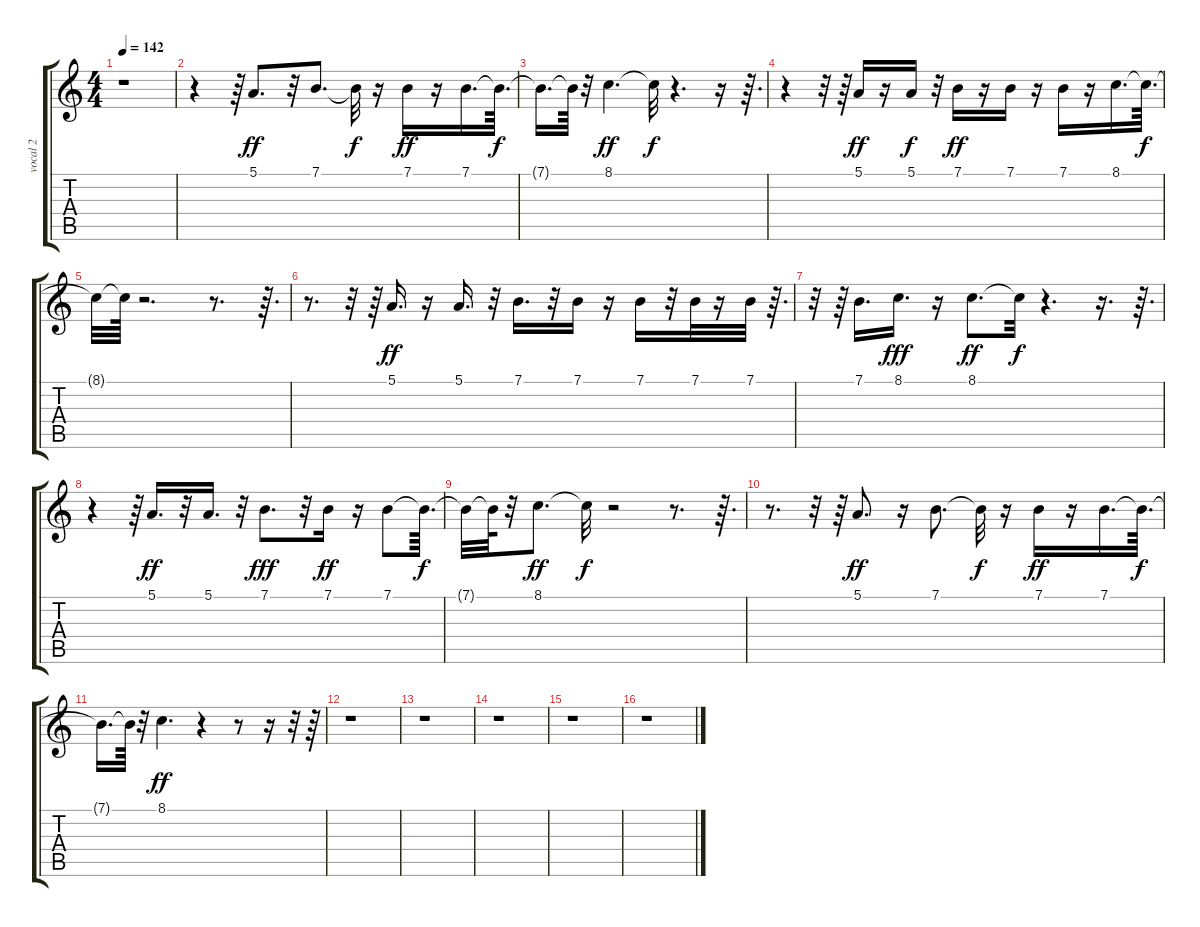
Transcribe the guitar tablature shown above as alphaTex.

\track ("vocal 2" "vocal 2") {instrument lead2sawtooth}
\staff {score tabs}
\tuning (E4 B3 G3 D3 A2 E2) {hide}
\ts (4 4)
\tempo 142
\clef g2
\ks c
r.1{dy f} |
r.4 r.64 5.1.8{d dy ff} r.32 7.1.8{d} 7.1{t}.32{dy f} r.16 7.1.16{dy ff} r.16 7.1.16{d} 7.1{t}.64{d dy f} |
7.1{t}.16{d} 7.1{t}.64 r.32 8.1.4{d dy ff} 8.1{t}.32{dy f} r.4{d} r.16 r.64{d} |
r.4 r.32 r.64 5.1.16{dy ff} r.16 5.1.16{dy f} r.32 7.1.16{dy ff} r.16 7.1.16 r.16 7.1.16 r.16 8.1.16{d} 8.1{t}.64{d dy f} |
8.1{t}.32 8.1{t}.64 r.2{d} r.8{d} r.64{d} |
r.8{d} r.32 r.64 5.1.16{d dy ff} r.16 5.1.16{d} r.32 7.1.16{d} r.32 7.1.16 r.16 7.1.16 r.32 7.1.32 r.16 7.1.32 r.64{d} |
r.32 r.64 7.1.16{d} 8.1.16{d dy fff} r.16 8.1.8{d dy ff} 8.1{t}.32{dy f} r.4{d} r.16{d} r.64{d} |
r.4 r.64 5.1.16{d dy ff} r.32 5.1.16{d} r.32 7.1.8{d dy fff} r.32 7.1.16{dy ff} r.16 7.1.8 7.1{t}.64{d dy f} |
7.1{t}.32 7.1{t}.64 r.32 8.1.8{d dy ff} 8.1{t}.32{dy f} r.2 r.8{d} r.64{d} |
r.8{d} r.32 r.64 5.1.8{d dy ff} r.16 7.1.8{d} 7.1{t}.32{dy f} r.16 7.1.16{dy ff} r.16 7.1.16{d} 7.1{t}.64{d dy f} |
7.1{t}.16{d} 7.1{t}.64 r.32 8.1.4{d dy ff} r.4 r.8 r.16 r.32 r.64 |
r.1 |
r.1 |
r.1 |
r.1 |
r.1
